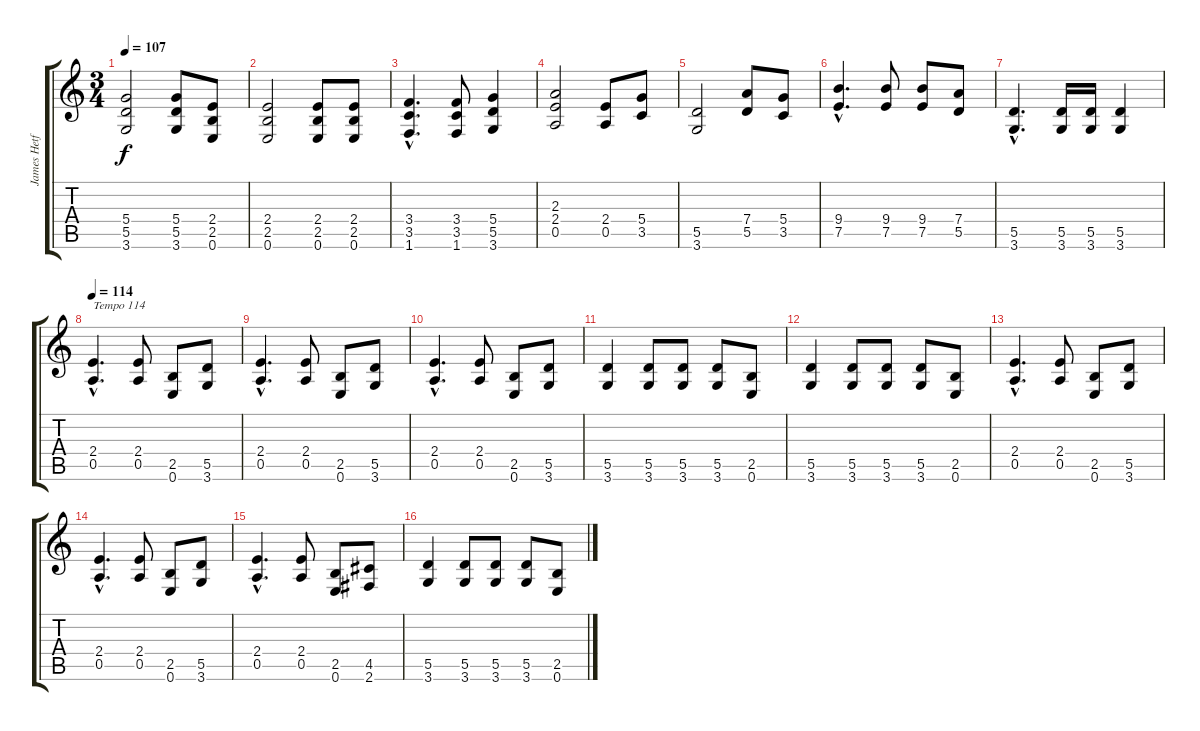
\track ("James Hetfield" "James Hetf") {instrument distortionguitar}
\staff {score tabs}
\tuning (E4 B3 G3 D3 A2 E2) {hide}
\ts (3 4)
\tempo 107
\clef g2
\ks c
(5.4 5.5 3.6).2{dy f} (5.4 5.5 3.6).8 (2.4 2.5 0.6).8 |
(2.4 2.5 0.6).2 (2.4 2.5 0.6).8 (2.4 2.5 0.6).8 |
(3.4{hac} 3.5{hac} 1.6{hac}).4{d} (3.4 3.5 1.6).8 (5.4 5.5 3.6).4 |
(2.3 2.4 0.5).2 (2.4 0.5).8 (5.4 3.5).8 |
(5.5 3.6).2 (7.4 5.5).8 (5.4 3.5).8 |
(9.4{hac} 7.5{hac}).4{d} (9.4 7.5).8 (9.4 7.5).8 (7.4 5.5).8 |
(5.5{hac} 3.6{hac}).4{d} (5.5 3.6).16 (5.5 3.6).16 (5.5 3.6).4 |
\tempo 114
(2.4{hac} 0.5{hac}).4{d txt "Tempo 114"} (2.4 0.5).8 (2.5 0.6).8 (5.5 3.6).8 |
(2.4{hac} 0.5{hac}).4{d} (2.4 0.5).8 (2.5 0.6).8 (5.5 3.6).8 |
(2.4{hac} 0.5{hac}).4{d} (2.4 0.5).8 (2.5 0.6).8 (5.5 3.6).8 |
(5.5 3.6).4 (5.5 3.6).8 (5.5 3.6).8 (5.5 3.6).8 (2.5 0.6).8 |
(5.5 3.6).4 (5.5 3.6).8 (5.5 3.6).8 (5.5 3.6).8 (2.5 0.6).8 |
(2.4{hac} 0.5{hac}).4{d} (2.4 0.5).8 (2.5 0.6).8 (5.5 3.6).8 |
(2.4{hac} 0.5{hac}).4{d} (2.4 0.5).8 (2.5 0.6).8 (5.5 3.6).8 |
(2.4{hac} 0.5{hac}).4{d} (2.4 0.5).8 (2.5 0.6).8 (4.5 2.6).8 |
(5.5 3.6).4 (5.5 3.6).8 (5.5 3.6).8 (5.5 3.6).8 (2.5 0.6).8
